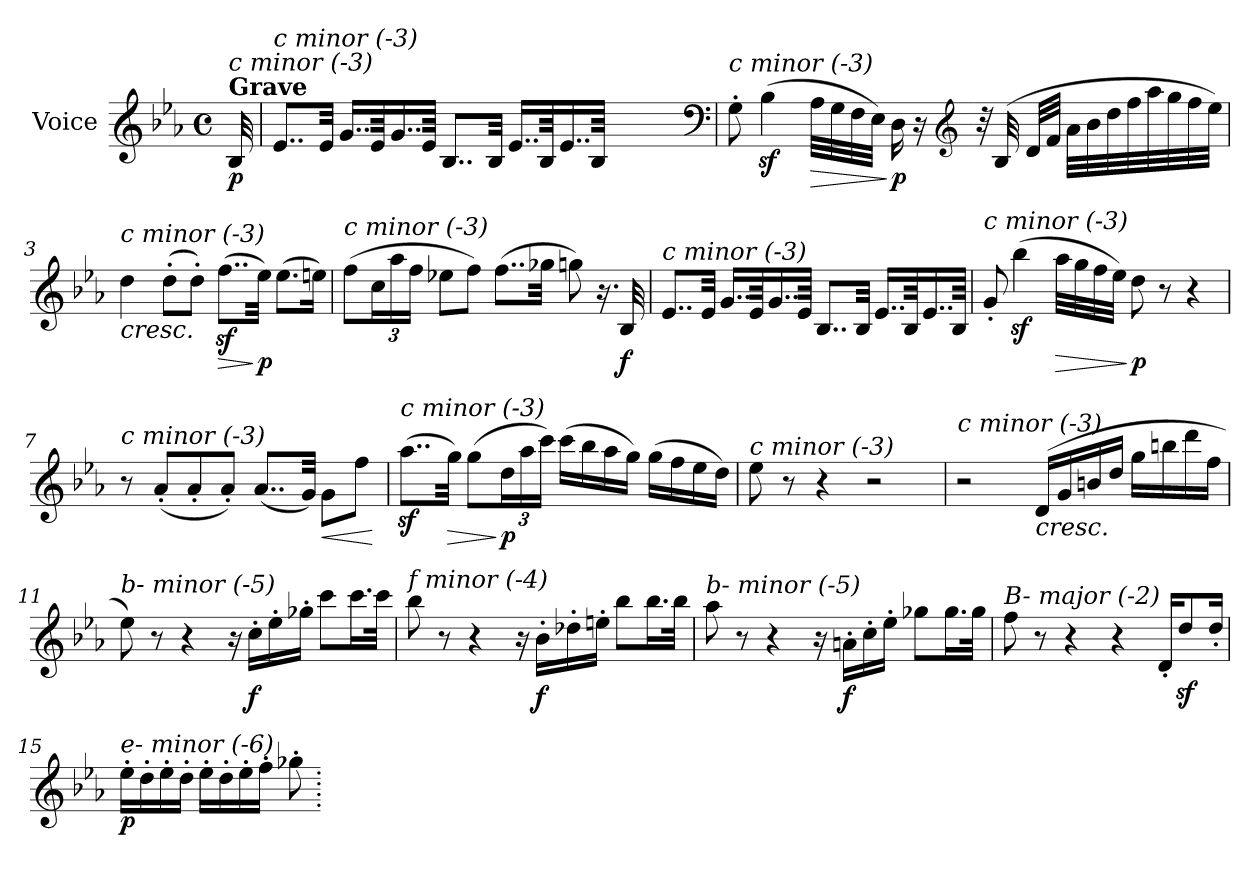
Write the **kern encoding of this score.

**kern	**dynam
*part1	*part1
*staff1	*staff1
*I"Voice	*
*I'V	*
*clefG2	*
*k[b-e-a-]	*
*M4/4	*
*met(c)	*
=	=
!LO:TX:a:B:t=Grave	!
!LO:TX:i:t=c minor (-3)	!
!	!LO:DY:b
32B-/	p
=1	=1
!LO:TX:i:t=c minor (-3)	!
8..e-/L	.
32e-/Jkk	.
16..g/LL	.
64e-/KK	.
16..g/	.
64e-/JJkk	.
8..B-/L	.
32B-/Jkk	.
16..e-/LL	.
64B-/KK	.
16..e-/	.
64B-/JJkk	.
2ryy	.
16ryy	.
*clefF4	*
=2	=2
!LO:TX:i:t=c minor (-3)	!
8G'\	.
(>4B-z<\	.
!	!LO:HP:b
32A-\LLL	>
32G\	.
32F\	.
32E-\JJJ)	.
!	!LO:DY:n=1:b
16D\	] p
16r	.
*clefG2	*
32ryy	.
32r	.
(>32B-/	.
32d/LLL	.
32f/JJJ	.
32a-\LLL	.
32b-\	.
32dd\	.
32ff\	.
32aa-\	.
32gg\	.
32ff\	.
32ee-\JJJ)	.
!!LO:LB:g=z
=3	=3
!LO:TX:b:i:t=cresc.	!
!LO:TX:i:t=c minor (-3)	!
4dd\	.
(>8dd'\L	.
8dd'\J)	.
!	!LO:HP:b
(>8..ffz<\L	>
!	!LO:DY:n=1:b
32ee-\Jkk)	] p
(>8.ee-\L	.
16een\Jk)	.
=4	=4
!LO:TX:i:t=c minor (-3)	!
(>8ff\L	.
*Xbrackettup	*
24cc\L	.
24aa-\	.
24ff\JJ	.
8ee-X\L	.
8ff\J)	.
(>8..ff\L	.
32gg-Xi\Jkk	.
8gg\)	.
16.r	.
!	!LO:DY:b
32B-/	f
=5	=5
!LO:TX:i:t=c minor (-3)	!
8..e-/L	.
32e-/Jkk	.
16..g/LL	.
64e-/KK	.
16..g/	.
64e-/JJkk	.
8..B-/L	.
32B-/Jkk	.
16..e-/LL	.
64B-/KK	.
16..e-/	.
64B-/JJkk	.
!!LO:LB:g=z
=6	=6
!LO:TX:i:t=c minor (-3)	!
8g'/	.
(>4bb-z<\	.
!	!LO:HP:b
32aa-\LLL	>
32gg\	.
32ff\	.
32ee-\JJJ)	.
!	!LO:DY:n=1:b
8dd\	] p
8r	.
4r	.
=7	=7
!LO:TX:i:t=c minor (-3)	!
8r	.
(<8a-'/L	.
8a-'/	.
8a-'/J)	.
(<8..a-/L	.
32g/Jkk)	.
!	!LO:HP:b
8g\L	<
8ff\J	.
.	[
=8	=8
!LO:TX:i:t=c minor (-3)	!
(>8..aa-z<\L	.
!	!LO:HP:b
32gg\Jkk)	>
(>8gg\L	.
!	!LO:DY:n=1:b
24dd\L	] p
24aa-\	.
24ccc\JJ)	.
(>16ccc\LL	.
16bb-\	.
16aa-\	.
16gg\JJ)	.
(>16gg\LL	.
16ff\	.
16ee-\	.
16dd\JJ)	.
!!LO:LB:g=z
=9	=9
!LO:TX:i:t=c minor (-3)	!
8ee-\	.
8r	.
4r	.
2r	.
=10	=10
!LO:TX:i:t=c minor (-3)	!
2r	.
!LO:TX:b:i:t=cresc.	!
(>16d/LL	.
16g/	.
16bn/	.
16dd/JJ	.
16gg\LL	.
16bbn\	.
16ddd\	.
16ff\JJ	.
=11	=11
!LO:TX:i:t=b- minor (-5)	!
8ee-\)	.
8r	.
4r	.
16r	.
!	!LO:DY:b
16cc'\LL	f
16ee-'\	.
16gg-X'\JJ	.
8ccc\L	.
16.ccc\L	.
32ccc\JJk	.
=12	=12
!LO:TX:i:t=f minor (-4)	!
8bb-\	.
8r	.
4r	.
16r	.
!	!LO:DY:b
16b-'\LL	f
16dd-X'\	.
16een'i\JJ	.
8bb-\L	.
16.bb-\L	.
32bb-\JJk	.
=13	=13
!LO:TX:i:t=b- minor (-5)	!
8aa-\	.
8r	.
4r	.
16r	.
!	!LO:DY:b
16an'\LL	f
16cc'\	.
16ee-'\JJ	.
8gg-X\L	.
16.gg-\L	.
32gg-\JJk	.
=14	=14
!LO:TX:i:t=B- major (-2)	!
8ff\	.
8r	.
4r	.
4r	.
16d'/KL	.
8ddz</	.
16dd'/Jk	.
!!LO:LB:g=z
=15	=15
!LO:TX:i:t=e- minor (-6)	!
!	!LO:DY:b
16ee-'\LL	p
16dd'\	.
16ee-'\	.
16dd'\JJ	.
16ee-'\LL	.
16dd'\	.
16ee-'\	.
16ff'\JJ	.
8gg-X'\	.
=.	=.
*-	*-
